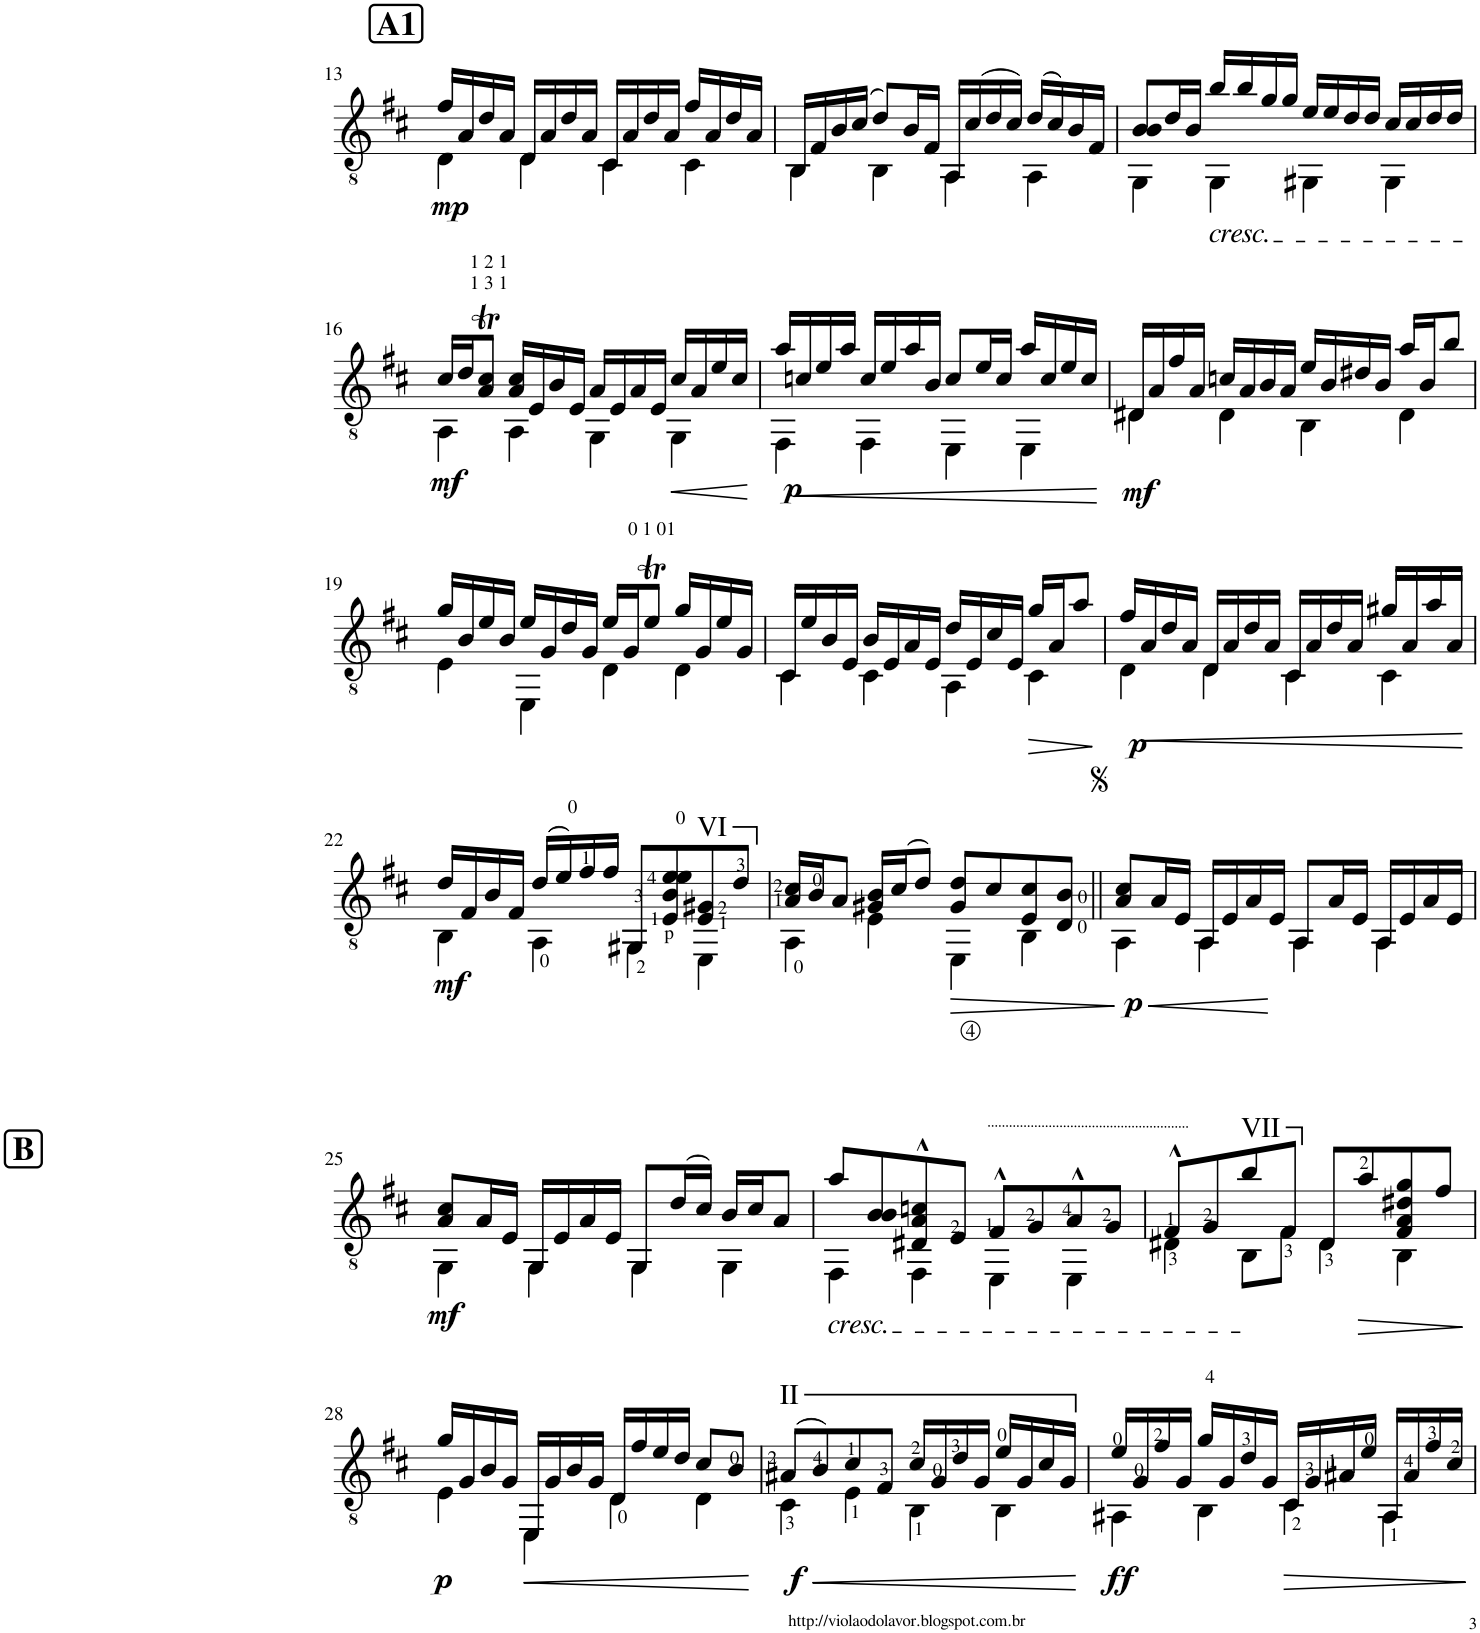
**kern	**dynam
*part1	*part1
*staff1	*staff1
*I"Jack	*
!!LO:PB:g=z
*clefGv2	*
*k[f#c#]	*
*M4/4	*
!!LO:REH:place=s1:a:B:cj:fs=14:t=A1
=13	=13
*^	*
!	!	!LO:DY:b
16f#/LL	4D\	mp
16A/	.	.
16d/	.	.
16A/JJ	.	.
16D/LL	4D\	.
16A/	.	.
16d/	.	.
16A/JJ	.	.
16C#/LL	4C#\	.
16A/	.	.
16d/	.	.
16A/JJ	.	.
16f#/LL	4C#\	.
16A/	.	.
16d/	.	.
16A/JJ	.	.
=14	=14	=14
16BB/LL	4BB\	.
16F#/	.	.
16B/	.	.
(16c#/JJ	.	.
8d/L)	4BB\	.
16B/L	.	.
16F#/JJ	.	.
16AA/LL	4AA\	.
(16c#/	.	.
16d/	.	.
16c#/JJ)	.	.
(16d/LL	4AA\	.
16c#/)	.	.
16B/	.	.
16F#/JJ	.	.
=15	=15	=15
8B/ 8B/L	4GG\	.
16d/L	.	.
16B/JJ	.	.
!LO:TX:b:i:t=cresc.	!	!
16b/LL	4GG\	.
16b/	.	.
16g/	.	.
16g/JJ	.	.
16e/LL	4GG#X\	.
16e/	.	.
16d/	.	.
16d/JJ	.	.
16c#/LL	4GG#\	.
16c#/	.	.
16d/	.	.
16d/JJ	.	.
!!LO:LB:g=z	!!
=16	=16	=16
!	!	!LO:DY:b
16c#/LL	4AA\	mf
16d/J	.	.
!LO:TX:a:t=1 2 1	!	!
!LO:TX:a:t=1 3 1	!	!
8A/T 8c#/TJ	.	.
16A/ 16c#/LL	4AA\	.
16E/	.	.
16B/	.	.
16E/JJ	.	.
16A/LL	4GG\	.
16E/	.	.
16A/	.	.
16E/JJ	.	.
!	!	!LO:HP:b
16c#/LL	4GG\	<
16A/	.	.
16e/	.	.
16c#/JJ	.	.
*v	*v	*
.	[
=17	=17
*^	*
!	!	!LO:DY:b
16a/LL	4FF#\	p
!	!	!LO:HP:b
16cn/	.	<
16e/	.	.
16a/JJ	.	.
16c/LL	4FF#\	.
16e/	.	.
16a/	.	.
16B/JJ	.	.
8c/L	4EE\	.
16e/L	.	.
16c/JJ	.	.
16a/LL	4EE\	.
16c/	.	.
16e/	.	.
16c/JJ	.	.
*v	*v	*
.	[
=18	=18
*^	*
!	!	!LO:DY:b
16D#X/LL	4D#\	mf
16A/	.	.
16f#/	.	.
16A/JJ	.	.
16cn/LL	4D#\	.
16A/	.	.
16B/	.	.
16A/JJ	.	.
16e/LL	4BB\	.
16B/	.	.
16d#X/	.	.
16B/JJ	.	.
16a/LL	4D#\	.
16B/J	.	.
8b/J	.	.
!!LO:LB:g=z	!!
=19	=19	=19
16g/LL	4E\	.
16B/	.	.
16e/	.	.
16B/JJ	.	.
16e/LL	4EE\	.
16G/	.	.
16d/	.	.
16G/JJ	.	.
16e/LL	4D\	.
16G/J	.	.
!LO:TX:a:t=0 1 01	!	!
8eT/J	.	.
16g/LL	4D\	.
16G/	.	.
16e/	.	.
16G/JJ	.	.
=20	=20	=20
16C#/LL	4C#\	.
16e/	.	.
16B/	.	.
16E/JJ	.	.
16B/LL	4C#\	.
16E/	.	.
16A/	.	.
16E/JJ	.	.
16d/LL	4AA\	.
16E/	.	.
16c#/	.	.
16E/JJ	.	.
!	!	!LO:HP:b
16g/LL	4C#\	>
16A/J	.	.
8a/J	.	.
*v	*v	*
.	]
=21	=21
*^	*
!	!	!LO:DY:b
16f#/LL	4D\	p
!	!	!LO:HP:b
16A/	.	<
16d/	.	.
16A/JJ	.	.
16D/LL	4D\	.
16A/	.	.
16d/	.	.
16A/JJ	.	.
16C#/LL	4C#\	.
16A/	.	.
16d/	.	.
16A/JJ	.	.
16g#X/LL	4C#\	.
16A/	.	.
16a/	.	.
16A/JJ	.	.
*v	*v	*
.	[
!!LO:LB:g=z
=22	=22
*^	*
!	!	!LO:DY:b
16d/LL	4BB\	mf
16F#/	.	.
16B/	.	.
16F#/JJ	.	.
(16d/LL	4AA\	.
16e/)	.	.
16f#/	.	.
16f#/JJ	.	.
8GG#X/L	4GG#\	.
8E/ 8B/ 8e/ 8e/	.	.
!LO:TX:a:t=VI	!	!
8E/ 8G#X/	4EE\	.
8d/J	.	.
=23	=23	=23
16A/ 16c#/LL	4AA\	.
16B/J	.	.
8A/J	.	.
16G#X/ 16B/LL	4E\	.
(16c#/J	.	.
8d/J)	.	.
!	!	!LO:HP:b
8G#/ 8d/L	4EE\	>
8c#/	.	.
8E/ 8c#/	4BB\	.
8D/ 8B/J	.	.
*v	*v	*
.	]
=24||	=24||
!	!LO:HP:b
*^	*
!	!	!LO:DY:n=1:b
8A/ 8c#/L	4AA\	< p
16A/L	.	.
16E/JJ	.	.
16AA/LL	4AA\	.
16E/	.	.
16A/	.	.
16E/JJ	.	.
8AA/L	4AA\	.
16A/L	.	.
16E/JJ	.	.
16AA/LL	4AA\	.
16E/	.	.
16A/	.	.
16E/JJ	.	.
*v	*v	*
.	[
!!LO:LB:g=z
!!LO:REH:place=s1:a:B:cj:fs=14:t=B
=25	=25
*^	*
!	!	!LO:DY:b
8A/ 8c#/L	4GG\	mf
16A/L	.	.
16E/JJ	.	.
16GG/LL	4GG\	.
16E/	.	.
16A/	.	.
16E/JJ	.	.
8GG/L	4GG\	.
(16d/L	.	.
16c#/JJ)	.	.
16B/LL	4GG\	.
16c#/J	.	.
8A/J	.	.
=26	=26	=26
!LO:TX:b:i:t=cresc.	!	!
8a/L	4FF#\	.
8B/ 8B/	.	.
8D#X/^^ 8A/^^ 8cn/^^	4FF#\	.
8E/J	.	.
8F#^^/L	4EE\	.
8G/	.	.
8A^^/	4EE\	.
8G/J	.	.
=27	=27	=27
8F#^^/L	4D#X\	.
8G/	.	.
!LO:TX:a:t=VII	!	!
8b/	8BB\L	.
8F#/J	8F#\J	.
8D#/L	4D#\	.
!	!	!LO:HP:b
8a/	.	>
8F#/ 8A/ 8d#X/ 8g/	4BB\	.
8f#/J	.	.
*v	*v	*
.	]
!!LO:LB:g=z
=28	=28
*^	*
!	!	!LO:DY:b
16g/LL	4E\	p
16G/	.	.
16B/	.	.
16G/JJ	.	.
!	!	!LO:HP:b
16EE/LL	4EE\	<
16G/	.	.
16B/	.	.
16G/JJ	.	.
16D/LL	4D\	.
16f#/	.	.
16e/	.	.
16d/JJ	.	.
8c#/L	4D\	.
8B/J	.	.
*v	*v	*
.	[
=29	=29
*^	*
!LO:TX:a:t=II	!	!
!	!	!LO:DY:b
(8A#X/L	4C#\	f
!	!	!LO:HP:b
8B/)	.	<
8c#/	4E\	.
8F#/J	.	.
16c#/LL	4BB\	.
16G/	.	.
16d/	.	.
16G/JJ	.	.
16e/LL	4BB\	.
16G/	.	.
16c#/	.	.
16G/JJ	.	.
*v	*v	*
.	[
=30	=30
*^	*
!	!	!LO:DY:b
16e/LL	4AA#X\	ff
16G/	.	.
16f#/	.	.
16G/JJ	.	.
16g/LL	4BB\	.
16G/	.	.
16d/	.	.
16G/JJ	.	.
!	!	!LO:HP:b
16C#/LL	4C#\	>
16G/	.	.
16A#X/	.	.
16e/JJ	.	.
16AA#/LL	4AA#\	.
16A#/	.	.
16f#/	.	.
16c#/JJ	.	.
*v	*v	*
.	]
=	=
*-	*-
